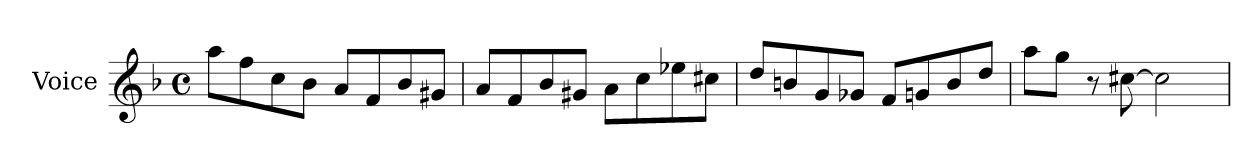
**kern
*part1
*staff1
*I"Voice
*I'Voice
*clefG2
*k[b-]
*M4/4
*met(c)
=1
8aa\L
8ff\
8cc\
8b-\J
8a/L
8f/
8b-/
8g#X/J
=2
8a/L
8f/
8b-/
8g#X/J
8a\L
8cc\
8ee-X\
8cc#X\J
=3
8dd/L
8bn/
8g/
8g-X/J
8f/L
8gn/
8b/
8dd/J
=4
8aa\L
8gg\J
8r
[>8cc#X\
2cc#\]
=
*-
